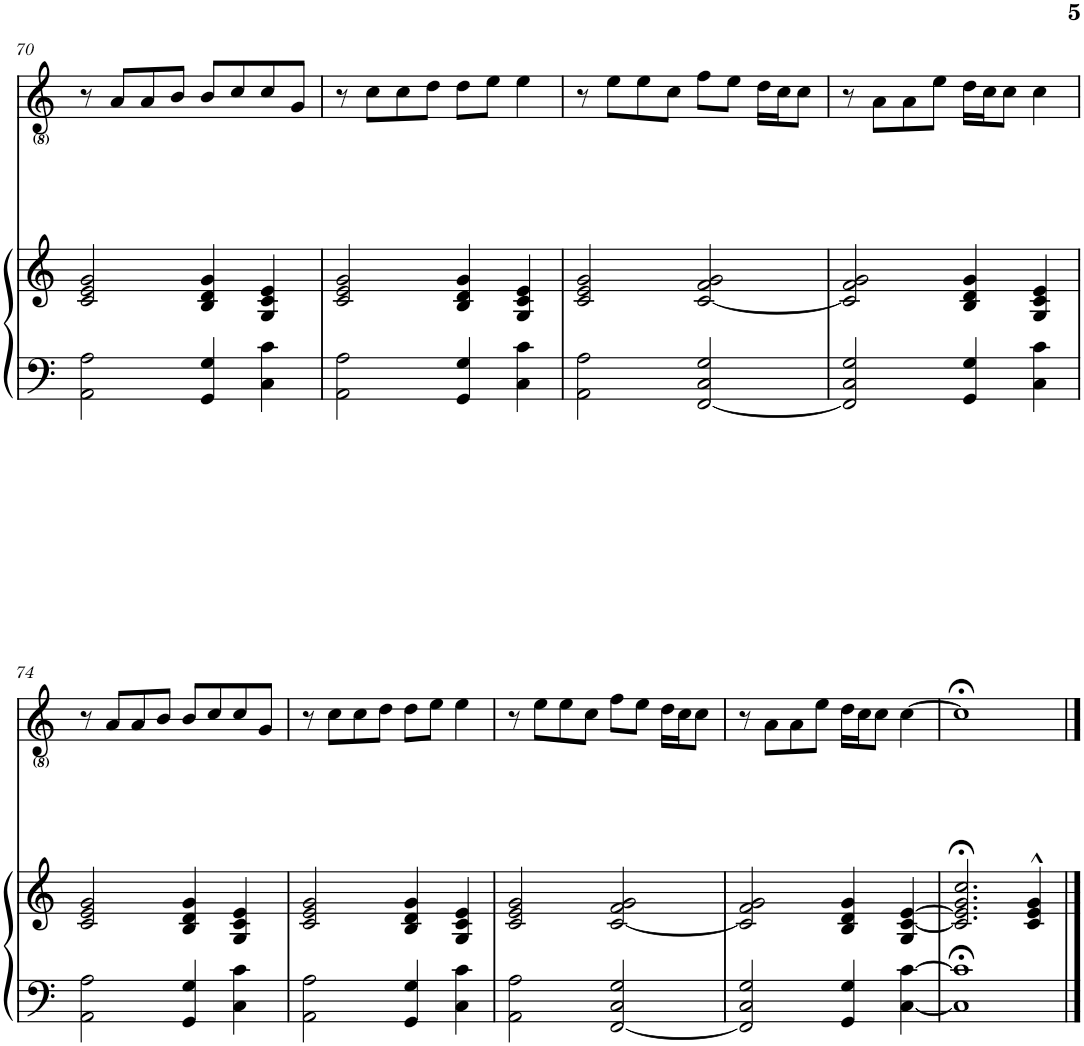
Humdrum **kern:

**kern	**kern	**kern
*part2	*part2	*part1
*staff3	*staff2	*staff1
*I"Piano	*	*I"Voice
*I'Pno	*	*I'V
!!LO:PB:g=z
*clefF4	*clefG2	*clefG2
*k[]	*k[]	*k[]
*M4/4	*M4/4	*M4/4
=70	=70	=70
2AA\ 2A\	2c/ 2e/ 2g/	8r
.	.	8a/L
.	.	8a/
.	.	8b/J
4GG/ 4G/	4B/ 4d/ 4g/	8b/L
.	.	8cc/
4C\ 4c\	4G/ 4c/ 4e/	8cc/
.	.	8g/J
=71	=71	=71
2AA\ 2A\	2c/ 2e/ 2g/	8r
.	.	8cc\L
.	.	8cc\
.	.	8dd\J
4GG/ 4G/	4B/ 4d/ 4g/	8dd\L
.	.	8ee\J
4C\ 4c\	4G/ 4c/ 4e/	4ee\
=72	=72	=72
2AA\ 2A\	2c/ 2e/ 2g/	8r
.	.	8ee\L
.	.	8ee\
.	.	8cc\J
[2FF/ 2C/ 2G/	[2c/ 2f/ 2g/	8ff\L
.	.	8ee\J
.	.	16dd\LL
.	.	16cc\J
.	.	8cc\J
=73	=73	=73
2FF/] 2C/ 2G/	2c/] 2f/ 2g/	8r
.	.	8a\L
.	.	8a\
.	.	8ee\J
4GG/ 4G/	4B/ 4d/ 4g/	16dd\LL
.	.	16cc\J
.	.	8cc\J
4C\ 4c\	4G/ 4c/ 4e/	4cc\
!!LO:LB:g=z
=74	=74	=74
2AA\ 2A\	2c/ 2e/ 2g/	8r
.	.	8a/L
.	.	8a/
.	.	8b/J
4GG/ 4G/	4B/ 4d/ 4g/	8b/L
.	.	8cc/
4C\ 4c\	4G/ 4c/ 4e/	8cc/
.	.	8g/J
=75	=75	=75
2AA\ 2A\	2c/ 2e/ 2g/	8r
.	.	8cc\L
.	.	8cc\
.	.	8dd\J
4GG/ 4G/	4B/ 4d/ 4g/	8dd\L
.	.	8ee\J
4C\ 4c\	4G/ 4c/ 4e/	4ee\
=76	=76	=76
2AA\ 2A\	2c/ 2e/ 2g/	8r
.	.	8ee\L
.	.	8ee\
.	.	8cc\J
[2FF/ 2C/ 2G/	[2c/ 2f/ 2g/	8ff\L
.	.	8ee\J
.	.	16dd\LL
.	.	16cc\J
.	.	8cc\J
=77	=77	=77
2FF/] 2C/ 2G/	2c/] 2f/ 2g/	8r
.	.	8a\L
.	.	8a\
.	.	8ee\J
4GG/ 4G/	4B/ 4d/ 4g/	16dd\LL
.	.	16cc\J
.	.	8cc\J
[4C\ [4c\	4G/ [4c/ [4e/	[4cc\
=78	=78	=78
1C];< 1c];<	2.c/];< 2.e/];< 2.g/;< 2.cc/;<	1cc;<]
.	4c/^^ 4e/^^ 4g/^^	.
==	==	==
*-	*-	*-
